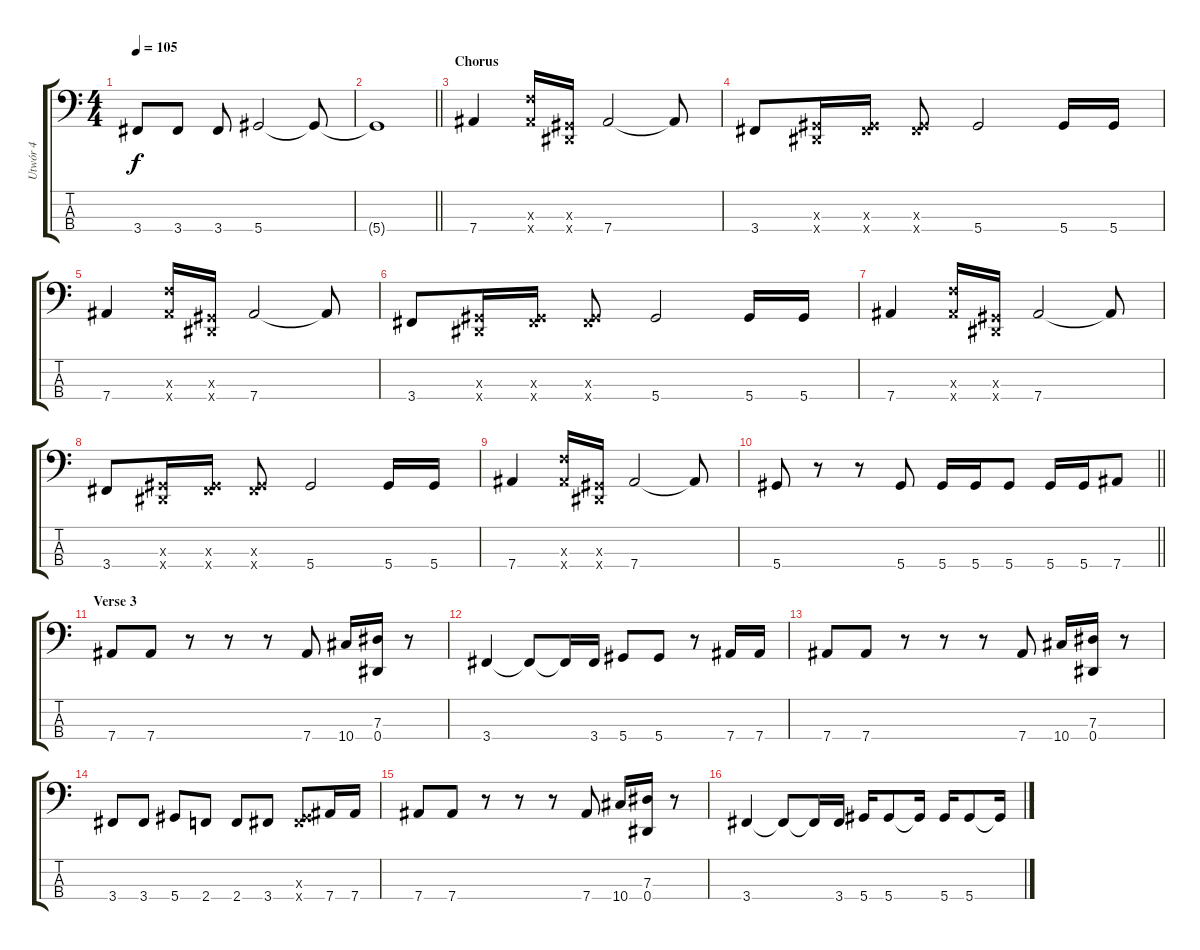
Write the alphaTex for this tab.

\track ("Utwór 4" "Utwór 4") {instrument electricbassfinger}
\staff {score tabs}
\tuning (Gb2 Db2 Ab1 Eb1) {hide}
\ts (4 4)
\tempo 105
\clef f4
\ks c
3.4.8{dy f} 3.4.8 3.4.8 5.4.2 5.4{t}.8 |
\barLineRight lightlight
5.4{t}.1 |
\section ("" "Chorus")
7.4.4 (9.3{x} 7.4{x}).16 (0.3{x} 0.4{x}).16 7.4.2 7.4{t}.8 |
3.4.8 (0.3{x} 0.4{x}).16 (0.3{x} 3.4{x}).16 (0.3{x} 3.4{x}).8 5.4.2 5.4.16 5.4.16 |
7.4.4 (9.3{x} 7.4{x}).16 (0.3{x} 0.4{x}).16 7.4.2 7.4{t}.8 |
3.4.8 (0.3{x} 0.4{x}).16 (0.3{x} 3.4{x}).16 (0.3{x} 3.4{x}).8 5.4.2 5.4.16 5.4.16 |
7.4.4 (9.3{x} 7.4{x}).16 (0.3{x} 0.4{x}).16 7.4.2 7.4{t}.8 |
3.4.8 (0.3{x} 0.4{x}).16 (0.3{x} 3.4{x}).16 (0.3{x} 3.4{x}).8 5.4.2 5.4.16 5.4.16 |
7.4.4 (9.3{x} 7.4{x}).16 (0.3{x} 0.4{x}).16 7.4.2 7.4{t}.8 |
\barLineRight lightlight
5.4.8 r.8 r.8 5.4.8 5.4.16 5.4.16 5.4.8 5.4.16 5.4.16 7.4.8 |
\section ("" "Verse 3")
7.4.8 7.4.8 r.8 r.8 r.8 7.4.8 10.4.16 (7.3 0.4).16 r.8 |
3.4.4 3.4{t}.8 3.4{t}.16 3.4.16 5.4.8 5.4.8 r.8 7.4.16 7.4.16 |
7.4.8 7.4.8 r.8 r.8 r.8 7.4.8 10.4.16 (7.3 0.4).16 r.8 |
3.4.8 3.4.8 5.4.8 2.4.8 2.4.8 3.4.8 (0.3{x} 3.4{x}).8 7.4.16 7.4.16 |
7.4.8 7.4.8 r.8 r.8 r.8 7.4.8 10.4.16 (7.3 0.4).16 r.8 |
3.4.4 3.4{t}.8 3.4{t}.16 3.4.16 5.4.16 5.4.8 5.4{t}.16 5.4.16 5.4.8 5.4{t}.16
